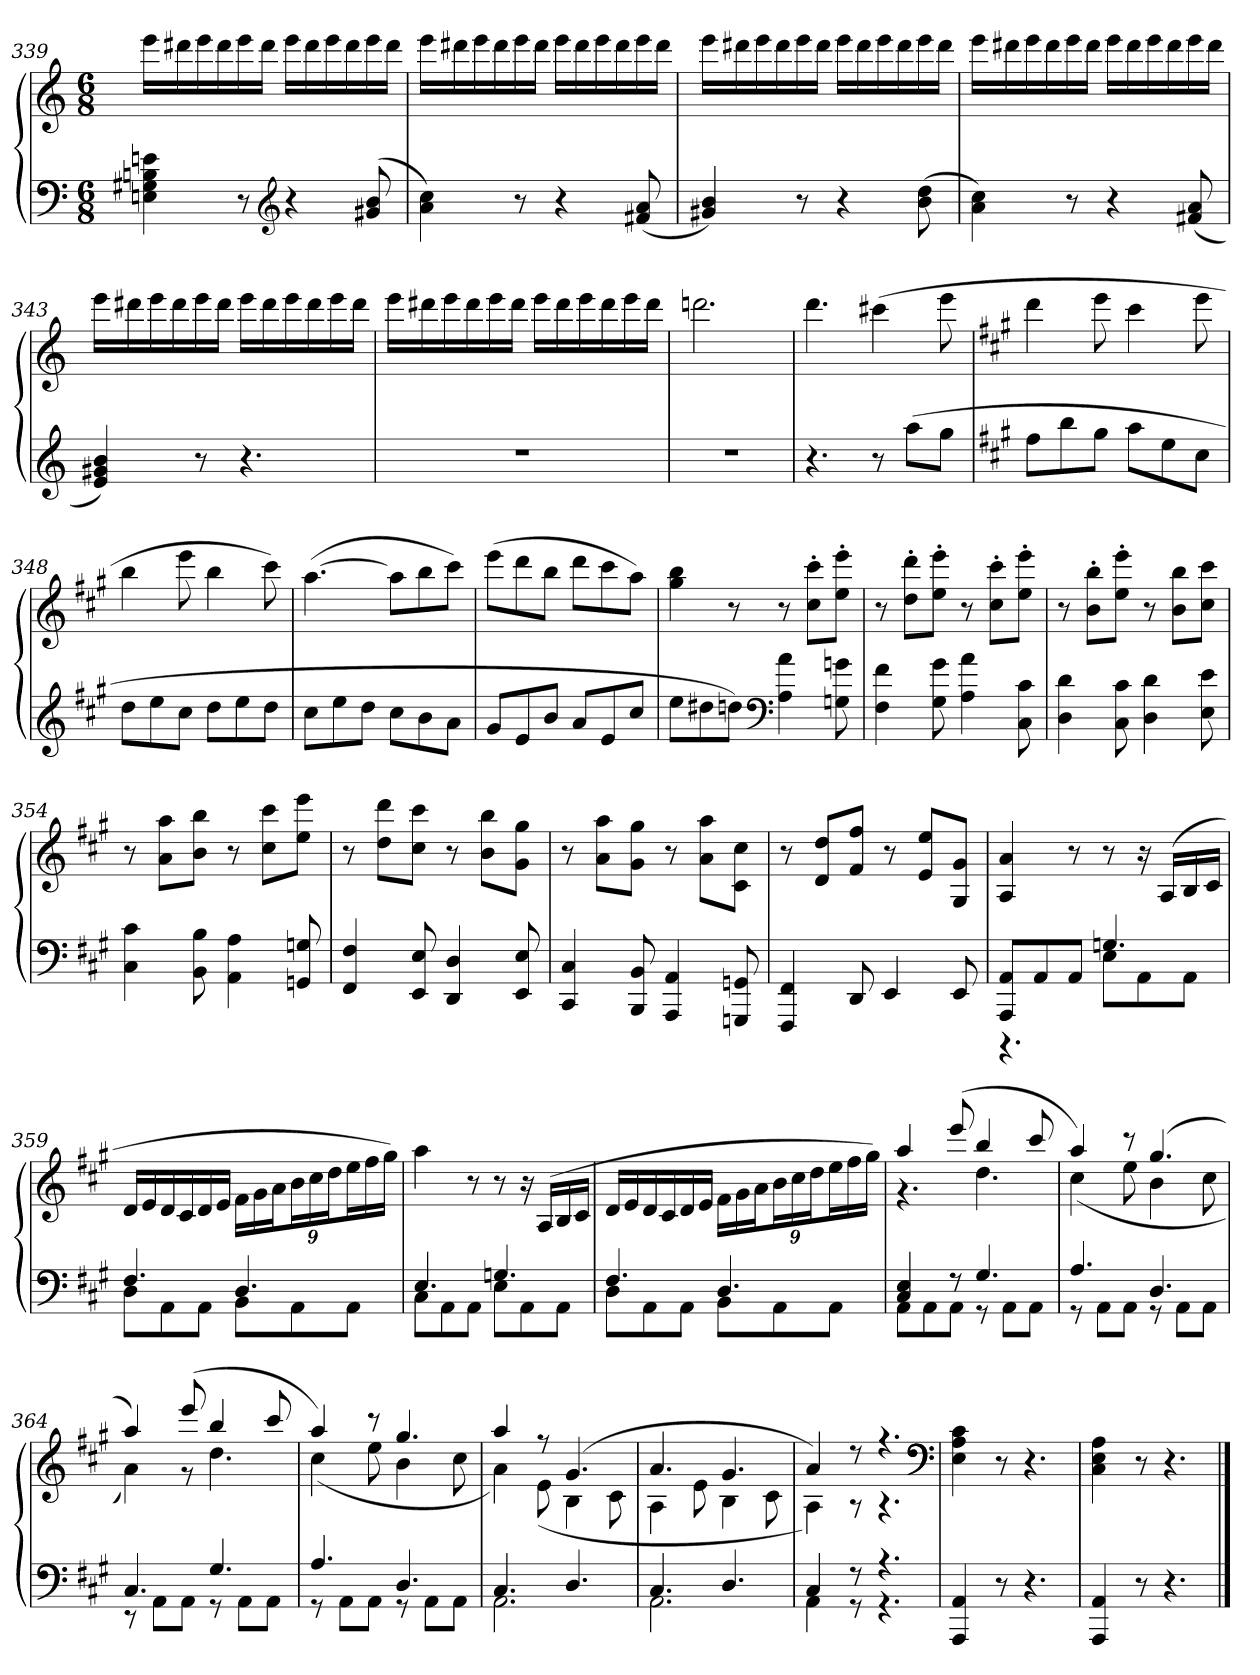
**kern	**kern
*part1	*part1
*staff2	*staff1
*clefF4	*clefG2
*k[]	*k[]
*M6/8	*M6/8
=339	=339
4En 4G#X 4Bn 4en	16eeeLL
.	16ddd#X
.	16eee
.	16ddd#
8r	16eee
.	16ddd#JJ
*clefG2	*
4r	16eeeLL
.	16ddd#
.	16eee
.	16ddd#
(8g#X 8b	16eee
.	16ddd#JJ
=340	=340
4a 4cc)	16eeeLL
.	16ddd#X
.	16eee
.	16ddd#
8r	16eee
.	16ddd#JJ
4r	16eeeLL
.	16ddd#
.	16eee
.	16ddd#
(8f#X 8a	16eee
.	16ddd#JJ
=341	=341
4g#X 4b)	16eeeLL
.	16ddd#X
.	16eee
.	16ddd#
8r	16eee
.	16ddd#JJ
4r	16eeeLL
.	16ddd#
.	16eee
.	16ddd#
(8b 8dd	16eee
.	16ddd#JJ
=342	=342
4a 4cc)	16eeeLL
.	16ddd#X
.	16eee
.	16ddd#
8r	16eee
.	16ddd#JJ
4r	16eeeLL
.	16ddd#
.	16eee
.	16ddd#
(8f#X 8a	16eee
.	16ddd#JJ
=343	=343
4e 4g#X 4b)	16eeeLL
.	16ddd#X
.	16eee
.	16ddd#
8r	16eee
.	16ddd#JJ
4.r	16eeeLL
.	16ddd#
.	16eee
.	16ddd#
.	16eee
.	16ddd#JJ
=344	=344
2.r	16eeeLL
.	16ddd#X
.	16eee
.	16ddd#
.	16eee
.	16ddd#JJ
.	16eeeLL
.	16ddd#
.	16eee
.	16ddd#
.	16eee
.	16ddd#JJ
=345	=345
2.r	2.dddn
=346	=346
4.r	4.ddd
8r	(4ccc#X
(8aaL	.
8ggJ	8eee
=347	=347
*k[f#c#g#]	*k[f#c#g#]
8ff#L	4ddd
8bb	.
8gg#J	8eee
8aaL	4ccc#
8ee	.
8cc#J	8eee
=348	=348
8ddL	4bb
8ee	.
8cc#J	8eee
8ddL	4bb
8ee	.
8ddJ	8ccc#)
=349	=349
8cc#L	([4.aa
8ee	.
8ddJ	.
8cc#L	8aaL]
8b	8bb
8aJ	8ccc#J)
=350	=350
8g#L	(8eeeL
8e	8ddd
8bJ	8bbJ
8aL	8dddL
8e	8ccc#
8cc#J	8aaJ)
=351	=351
8eeL	4gg# 4bb
8dd#X	.
8ddnJ)	8r
*clefF4	*
4A 4a	8r
.	8cc#' 8ccc#'L
8Gn 8gn	8ee' 8eee'J
=352	=352
4F# 4f#	8r
.	8dd' 8ddd'L
8G# 8g#	8ee' 8eee'J
4A 4a	8r
.	8cc#' 8ccc#'L
8C# 8c#	8ee' 8eee'J
=353	=353
4D 4d	8r
.	8b' 8bb'L
8C# 8c#	8ee' 8eee'J
4D 4d	8r
.	8b 8bbL
8E 8e	8cc# 8ccc#J
=354	=354
4C# 4c#	8r
.	8a 8aaL
8BB 8B	8b 8bbJ
4AA 4A	8r
.	8cc# 8ccc#L
8GGn 8Gn	8ee 8eeeJ
=355	=355
4FF# 4F#	8r
.	8dd 8dddL
8EE 8E	8cc# 8ccc#J
4DD 4D	8r
.	8b 8bbL
8EE 8E	8g# 8gg#J
=356	=356
4CC# 4C#	8r
.	8a 8aaL
8BBB 8BB	8g# 8gg#J
4AAA 4AA	8r
.	8a 8aaL
8GGGn 8GGn	8c# 8cc#J
=357	=357
4FFF# 4FF#	8r
.	8d 8ddL
8DD	8f# 8ff#J
4EE	8r
.	8e 8eeL
8EE	8G# 8g#J
=358	=358
*^	*
8AAA 8AAL	4.r	4A 4a
8AA	.	.
8AAJ	.	8r
4.Gn	8EL	8r
.	8AA	16r
.	.	(16ALL
.	8AAJ	16B
.	.	16c#JJ
=359	=359	=359
4.F#	8DL	16dLL
.	.	16e
.	8AA	16d
.	.	16c#
.	8AAJ	16d
.	.	16eJJ
4.D	8BBL	24f#LL
.	.	24g#
.	.	24aJ
.	8AA	24bL
.	.	24cc#
.	.	24ddJ
.	8AAJ	24eeL
.	.	24ff#
.	.	24gg#JJ)
=360	=360	=360
4.E	8C#L	4aa
.	8AA	.
.	8AAJ	8r
4.Gn	8EL	8r
.	8AA	16r
.	.	(16ALL
.	8AAJ	16B
.	.	16c#JJ
=361	=361	=361
4.F#	8DL	16dLL
.	.	16e
.	8AA	16d
.	.	16c#
.	8AAJ	16d
.	.	16eJJ
4.D	8BBL	24f#LL
.	.	24g#
.	.	24aJ
.	8AA	24bL
.	.	24cc#
.	.	24ddJ
.	8AAJ	24eeL
.	.	24ff#
.	.	24gg#JJ)
=362	=362	=362
*	*	*^
4C# 4E	8AAL	4aa	4.r
.	8AA	.	.
8r	8AAJ	(8eee	.
4.G#	8r	4bb	4.dd
.	8AAL	.	.
.	8AAJ	8ccc#	.
=363	=363	=363	=363
4.A	8r	4aa)	(4cc#
.	8AAL	.	.
.	8AAJ	8r	8ee
4.D	8r	(4.gg#	4b
.	8AAL	.	.
.	8AAJ	.	8cc#
=364	=364	=364	=364
4.C#	8r	4aa)	4a)
.	8AAL	.	.
.	8AAJ	(8eee	8r
4.G#	8r	4bb	4.dd
.	8AAL	.	.
.	8AAJ	8ccc#	.
=365	=365	=365	=365
4.A	8r	4aa)	(4cc#
.	8AAL	.	.
.	8AAJ	8r	8ee
4.D	8r	4.gg#	4b
.	8AAL	.	.
.	8AAJ	.	8cc#
=366	=366	=366	=366
4.C#	2.AA	4aa	4a)
.	.	8r	(8e
4.D	.	(4.g#	4B
.	.	.	8c#
=367	=367	=367	=367
4.C#	2.AA	4.a	4A
.	.	.	8e
4.D	.	4.g#	4B
.	.	.	8c#
=368	=368	=368	=368
4C#	4AA	4a)	4A)
8r	8r	8r	8r
4.r	4.r	4.r	4.r
*v	*v	*	*
*	*v	*v
*	*clefF4
=369	=369
4AAA 4AA	4E 4A 4c#
8r	8r
4.r	4.r
=370	=370
4AAA 4AA	4C# 4E 4A
8r	8r
4.r	4.r
==	==
*-	*-
